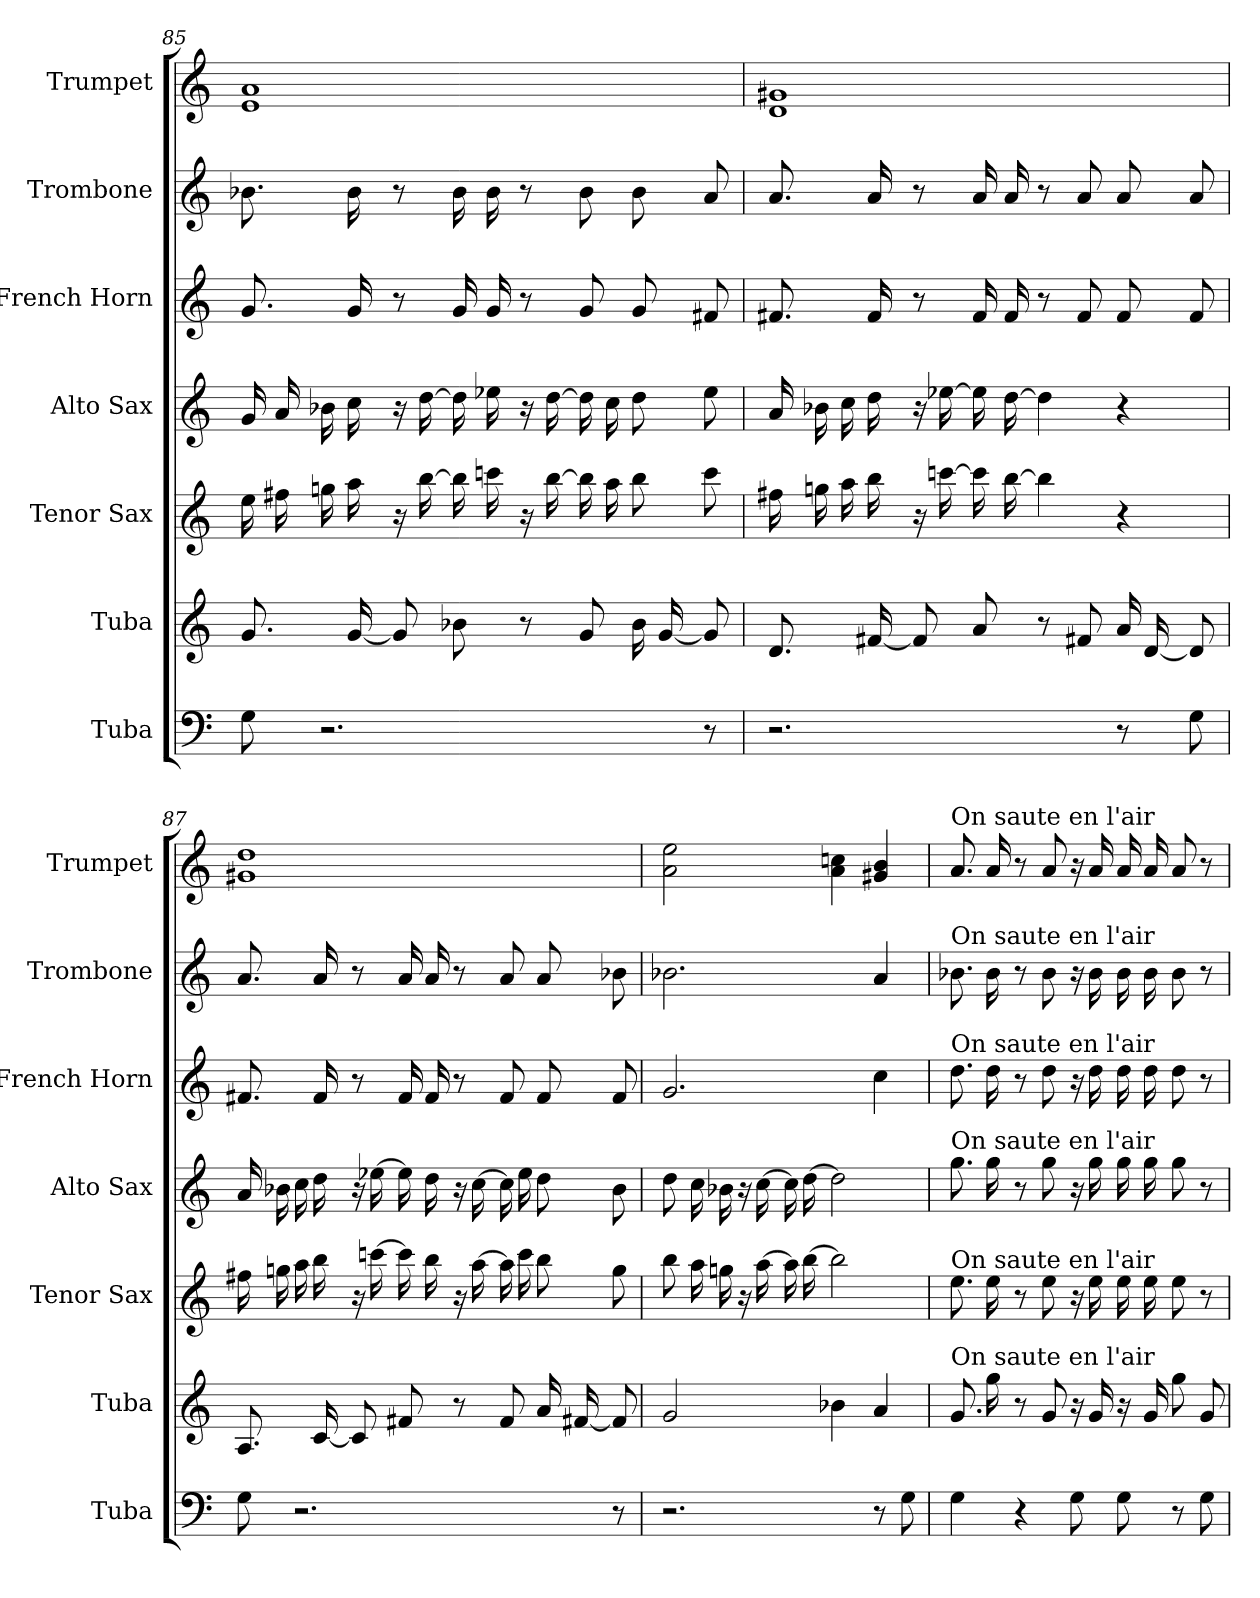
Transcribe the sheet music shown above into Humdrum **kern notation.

**kern	**kern	**kern	**kern	**kern	**kern	**kern
*part7	*part6	*part5	*part4	*part3	*part2	*part1
*staff7	*staff6	*staff5	*staff4	*staff3	*staff2	*staff1
*I"Tuba	*I"Tuba	*I"Tenor Sax	*I"Alto Sax	*I"French Horn	*I"Trombone	*I"Trumpet
*I'Tuba	*I'Tuba	*I'Tenor Sax	*I'Alto Sax	*I'French Horn	*I'Trombone	*I'Trumpet
*clefF4	*clefG2	*clefG2	*clefG2	*clefG2	*clefG2	*clefG2
*ITrd8c14	*ITrd15c26	*ITrd5c9	*ITrd8c14	*ITrd8c14	*ITrd8c14	*ITrd1c2
=85	=85	=85	=85	=85	=85	=85
8GG	8.GG	16g	16G	8.G	8.B-	1d 1g
.	.	16an	16A	.	.	.
2.r	.	16b-	16B-	.	.	.
.	[16GG	16cc	16c	16G	16B-	.
.	8GG]	16r	16r	8r	8r	.
.	.	[16dd	[16d	.	.	.
.	8BB-	16dd]	16d]	16G	16B-	.
.	.	16ee-	16e-	16G	16B-	.
.	8r	16r	16r	8r	8r	.
.	.	[16dd	[16d	.	.	.
.	8GG	16dd]	16d]	8G	8B-	.
.	.	16cc	16c	.	.	.
.	16BB-	8dd	8d	8G	8B-	.
.	[16GG	.	.	.	.	.
8r	8GG]	8ee-	8e-	8F#X	8A	.
=86	=86	=86	=86	=86	=86	=86
2.r	8.DD	16an	16A	8.F#X	8.A	1c 1f#X
.	.	16b-	16B-	.	.	.
.	.	16cc	16c	.	.	.
.	[16FF#X	16dd	16d	16F#	16A	.
.	8FF#]	16r	16r	8r	8r	.
.	.	[16ee-	[16e-	.	.	.
.	8AA	16ee-]	16e-]	16F#	16A	.
.	.	[16dd	[16d	16F#	16A	.
.	8r	4dd]	4d]	8r	8r	.
.	8FF#X	.	.	8F#	8A	.
8r	16AA	4r	4r	8F#	8A	.
.	[16DD	.	.	.	.	.
8GG	8DD]	.	.	8F#	8A	.
=87	=87	=87	=87	=87	=87	=87
8GG	8.AAA	16an	16A	8.F#X	8.A	1f#X 1cc
.	.	16b-	16B-	.	.	.
2.r	.	16cc	16c	.	.	.
.	[16CC	16dd	16d	16F#	16A	.
.	8CC]	16r	16r	8r	8r	.
.	.	[16ee-	[16e-	.	.	.
.	8FF#X	16ee-]	16e-]	16F#	16A	.
.	.	16dd	16d	16F#	16A	.
.	8r	16r	16r	8r	8r	.
.	.	[16cc	[16c	.	.	.
.	8FF#	16cc]	16c]	8F#	8A	.
.	.	16ee-	16e-	.	.	.
.	16AA	8dd	8d	8F#	8A	.
.	[16FF#X	.	.	.	.	.
8r	8FF#]	8b-	8B-	8F#	8B-	.
=88	=88	=88	=88	=88	=88	=88
2.r	2GG	8dd	8d	2.G	2.B-	2g 2dd
.	.	16cc	16c	.	.	.
.	.	16b-	16B-	.	.	.
.	.	16r	16r	.	.	.
.	.	[16cc	[16c	.	.	.
.	.	16cc]	16c]	.	.	.
.	.	[16dd	[16d	.	.	.
.	4BB-	2dd]	2d]	.	.	4g 4b-
8r	4AA	.	.	4c	4A	4f#X 4a
8GG	.	.	.	.	.	.
=89	=89	=89	=89	=89	=89	=89
!	!	!	!	!	!	!LO:TX:a:t=On saute en l'air
!	!	!	!	!	!LO:TX:a:t=On saute en l'air	!
!	!	!	!	!LO:TX:a:t=On saute en l'air	!	!
!	!	!	!LO:TX:a:t=On saute en l'air	!	!	!
!	!	!LO:TX:a:t=On saute en l'air	!	!	!	!
!	!LO:TX:a:t=On saute en l'air	!	!	!	!	!
4GG	8.GG	8.g	8.g	8.d	8.B-	8.g
.	16G	16g	16g	16d	16B-	16g
4r	8r	8r	8r	8r	8r	8r
.	8GG	8g	8g	8d	8B-	8g
8GG	16r	16r	16r	16r	16r	16r
.	16GG	16g	16g	16d	16B-	16g
8GG	16r	16g	16g	16d	16B-	16g
.	16GG	16g	16g	16d	16B-	16g
8r	8G	8g	8g	8d	8B-	8g
8GG	8GG	8r	8r	8r	8r	8r
=	=	=	=	=	=	=
*-	*-	*-	*-	*-	*-	*-
